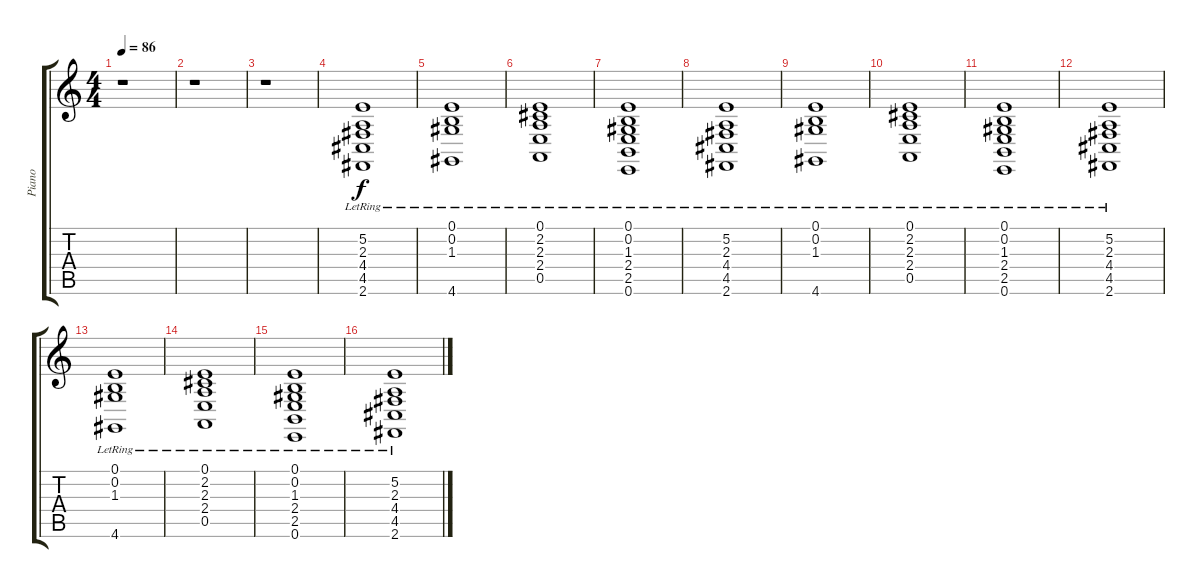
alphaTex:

\track ("Piano" "Piano") {instrument acousticgrandpiano}
\staff {score tabs}
\tuning (E4 B3 G3 D3 A2 E2) {hide}
\ts (4 4)
\tempo 86
\clef g2
\ks c
r.1{dy f} |
r.1 |
r.1 |
(5.2{lr} 2.3{lr} 4.4{lr} 4.5{lr} 2.6{lr}).1 |
(0.1{lr} 0.2{lr} 1.3{lr} 4.6{lr}).1 |
(0.1{lr} 2.2{lr} 2.3{lr} 2.4{lr} 0.5{lr}).1 |
(0.1{lr} 0.2{lr} 1.3{lr} 2.4{lr} 2.5{lr} 0.6{lr}).1 |
(5.2{lr} 2.3{lr} 4.4{lr} 4.5{lr} 2.6{lr}).1 |
(0.1{lr} 0.2{lr} 1.3{lr} 4.6{lr}).1 |
(0.1{lr} 2.2{lr} 2.3{lr} 2.4{lr} 0.5{lr}).1 |
(0.1{lr} 0.2{lr} 1.3{lr} 2.4{lr} 2.5{lr} 0.6{lr}).1 |
(5.2{lr} 2.3{lr} 4.4{lr} 4.5{lr} 2.6{lr}).1 |
(0.1{lr} 0.2{lr} 1.3{lr} 4.6{lr}).1 |
(0.1{lr} 2.2{lr} 2.3{lr} 2.4{lr} 0.5{lr}).1 |
(0.1{lr} 0.2{lr} 1.3{lr} 2.4{lr} 2.5{lr} 0.6{lr}).1 |
(5.2{lr} 2.3{lr} 4.4{lr} 4.5{lr} 2.6{lr}).1
